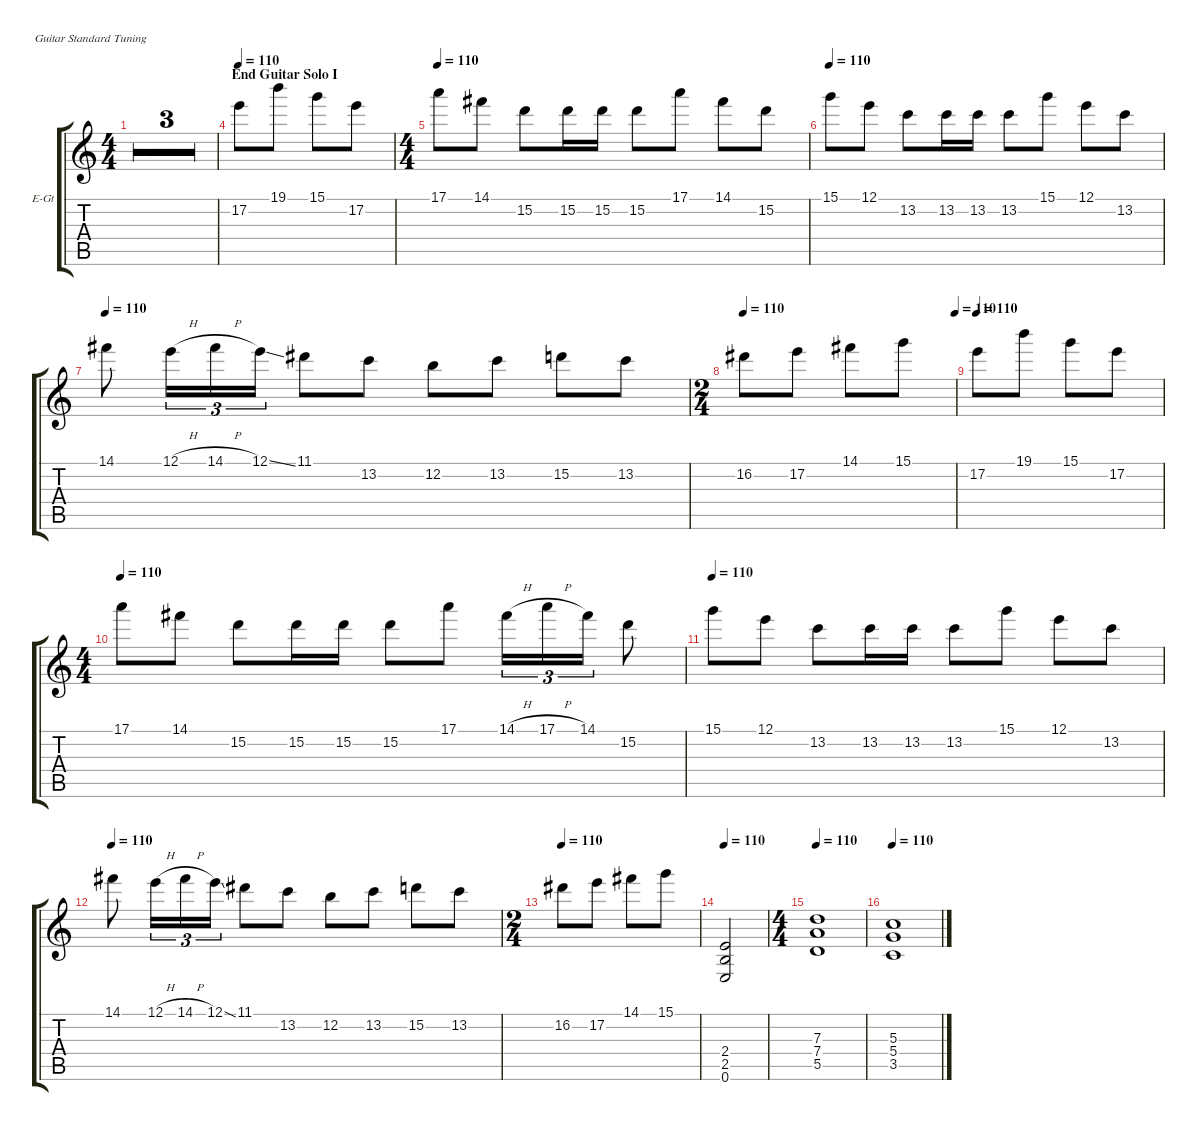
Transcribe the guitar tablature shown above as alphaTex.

\hideDynamics
\bracketExtendMode groupsimilarinstruments
\firstSystemTrackNameOrientation horizontal
\otherSystemsTrackNameOrientation horizontal
\track ("Kirk Hammet" "E-Gt") {multiBarRest instrument distortionguitar}
\staff {score tabs}
\tuning (E4 B3 G3 D3 A2 E2)
\ts (4 4)
\tempo 110
\clef g2
\ks c
r.1{dy f} |
\tempo 110
r.1 |
\ts (2 4)
\tempo 110
\tempo (110 1)
r.2 |
\section ("" "End Guitar Solo I")
\tempo 110
17.2.8 19.1.8 15.1.8 17.2.8 |
\ts (4 4)
\tempo 110
17.1.8 14.1.8 15.2.8 15.2.16 15.2.16 15.2.8 17.1.8 14.1.8 15.2.8 |
\tempo 110
15.1.8 12.1.8 13.2.8 13.2.16 13.2.16 13.2.8 15.1.8 12.1.8 13.2.8 |
\tempo 110
14.1.8 12.1{h}.16{tu (3 2)} 14.1{h}.16{tu (3 2)} 12.1{ss}.16{tu (3 2)} 11.1.8 13.2.8 12.2.8 13.2.8 15.2.8 13.2.8 |
\ts (2 4)
\tempo 110
\tempo (110 1)
16.2.8 17.2.8 14.1.8 15.1.8 |
\tempo 110
17.2.8 19.1.8 15.1.8 17.2.8 |
\ts (4 4)
\tempo 110
17.1.8 14.1.8 15.2.8 15.2.16 15.2.16 15.2.8 17.1.8 14.1{h}.16{tu (3 2)} 17.1{h}.16{tu (3 2)} 14.1.16{tu (3 2)} 15.2.8 |
\tempo 110
15.1.8 12.1.8 13.2.8 13.2.16 13.2.16 13.2.8 15.1.8 12.1.8 13.2.8 |
\tempo 110
14.1.8 12.1{h}.16{tu (3 2)} 14.1{h}.16{tu (3 2)} 12.1{ss}.16{tu (3 2)} 11.1.8 13.2.8 12.2.8 13.2.8 15.2.8 13.2.8 |
\ts (2 4)
\tempo 110
16.2.8 17.2.8 14.1.8 15.1.8 |
\tempo 110
(2.4 2.5 0.6).2 |
\ts (4 4)
\tempo 110
(7.3 7.4 5.5).1 |
\tempo 110
(5.3 5.4 3.5).1
